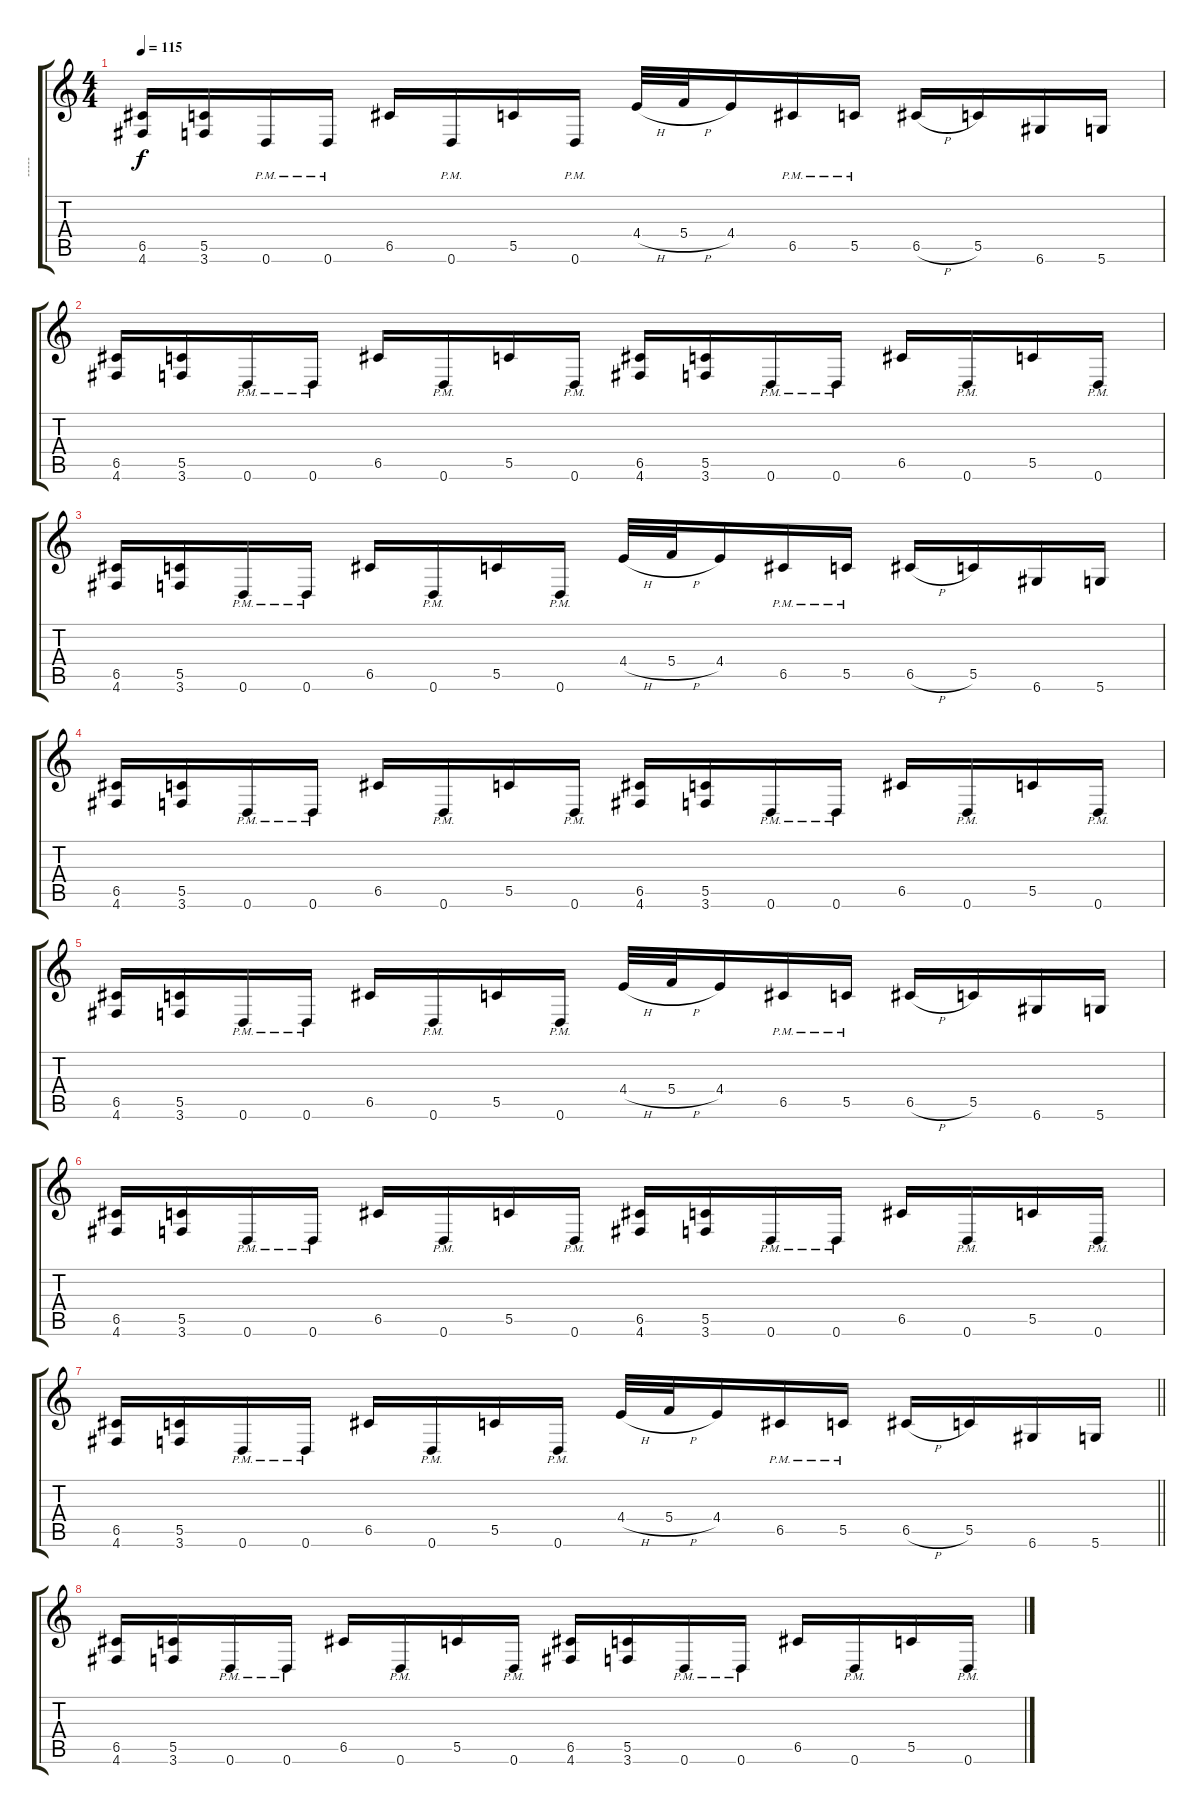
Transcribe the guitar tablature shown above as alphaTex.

\track ("-----" "-----") {instrument distortionguitar}
\staff {score tabs}
\tuning (D4 A3 F3 C3 G2 D2) {hide}
\ts (4 4)
\tempo 115
\clef g2
\ks c
(6.5 4.6).16{dy f} (5.5 3.6).16 0.6{pm}.16 0.6{pm}.16 6.5.16 0.6{pm}.16 5.5.16 0.6{pm}.16 4.4{h}.32 5.4{h}.32 4.4.16 6.5{pm}.16 5.5{pm}.16 6.5{h}.16 5.5.16 6.6.16 5.6.16 |
(6.5 4.6).16 (5.5 3.6).16 0.6{pm}.16 0.6{pm}.16 6.5.16 0.6{pm}.16 5.5.16 0.6{pm}.16 (6.5 4.6).16 (5.5 3.6).16 0.6{pm}.16 0.6{pm}.16 6.5.16 0.6{pm}.16 5.5.16 0.6{pm}.16 |
(6.5 4.6).16 (5.5 3.6).16 0.6{pm}.16 0.6{pm}.16 6.5.16 0.6{pm}.16 5.5.16 0.6{pm}.16 4.4{h}.32 5.4{h}.32 4.4.16 6.5{pm}.16 5.5{pm}.16 6.5{h}.16 5.5.16 6.6.16 5.6.16 |
(6.5 4.6).16 (5.5 3.6).16 0.6{pm}.16 0.6{pm}.16 6.5.16 0.6{pm}.16 5.5.16 0.6{pm}.16 (6.5 4.6).16 (5.5 3.6).16 0.6{pm}.16 0.6{pm}.16 6.5.16 0.6{pm}.16 5.5.16 0.6{pm}.16 |
(6.5 4.6).16 (5.5 3.6).16 0.6{pm}.16 0.6{pm}.16 6.5.16 0.6{pm}.16 5.5.16 0.6{pm}.16 4.4{h}.32 5.4{h}.32 4.4.16 6.5{pm}.16 5.5{pm}.16 6.5{h}.16 5.5.16 6.6.16 5.6.16 |
(6.5 4.6).16 (5.5 3.6).16 0.6{pm}.16 0.6{pm}.16 6.5.16 0.6{pm}.16 5.5.16 0.6{pm}.16 (6.5 4.6).16 (5.5 3.6).16 0.6{pm}.16 0.6{pm}.16 6.5.16 0.6{pm}.16 5.5.16 0.6{pm}.16 |
\barLineRight lightlight
(6.5 4.6).16 (5.5 3.6).16 0.6{pm}.16 0.6{pm}.16 6.5.16 0.6{pm}.16 5.5.16 0.6{pm}.16 4.4{h}.32 5.4{h}.32 4.4.16 6.5{pm}.16 5.5{pm}.16 6.5{h}.16 5.5.16 6.6.16 5.6.16 |
(6.5 4.6).16 (5.5 3.6).16 0.6{pm}.16 0.6{pm}.16 6.5.16 0.6{pm}.16 5.5.16 0.6{pm}.16 (6.5 4.6).16 (5.5 3.6).16 0.6{pm}.16 0.6{pm}.16 6.5.16 0.6{pm}.16 5.5.16 0.6{pm}.16
